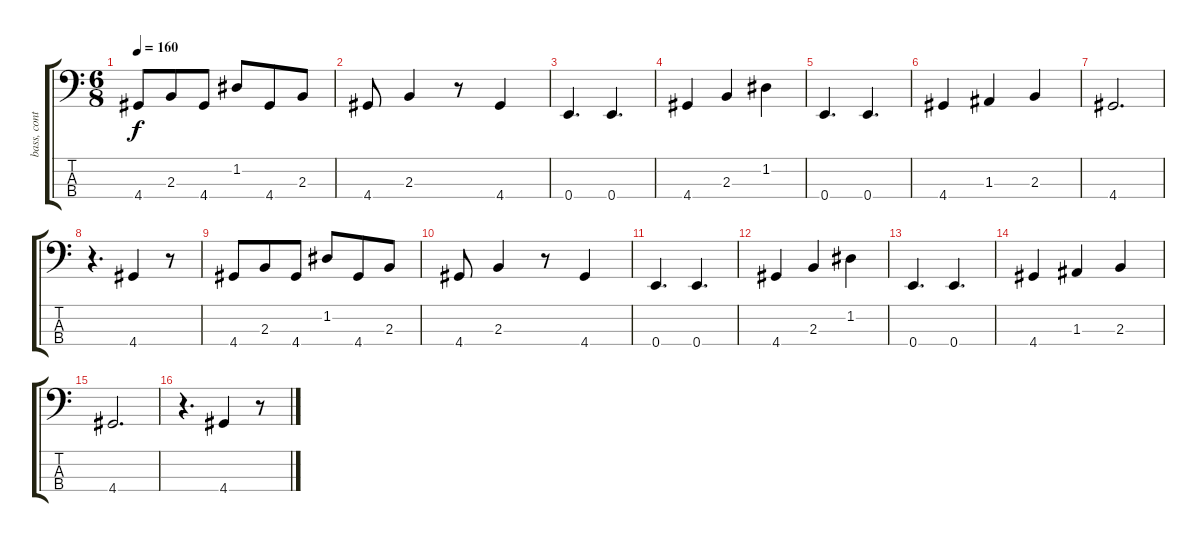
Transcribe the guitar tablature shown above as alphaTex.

\track ("bass, contrabass" "bass, cont") {instrument electricbassfinger}
\staff {score tabs}
\tuning (G2 D2 A1 E1) {hide}
\ts (6 8)
\tempo 160
\clef f4
\ks c
4.4.8{dy f} 2.3.8 4.4.8 1.2.8 4.4.8 2.3.8 |
4.4.8 2.3.4 r.8 4.4.4 |
0.4.4{d} 0.4.4{d} |
4.4.4 2.3.4 1.2.4 |
0.4.4{d} 0.4.4{d} |
4.4.4 1.3.4 2.3.4 |
4.4.2{d} |
r.4{d} 4.4.4 r.8 |
4.4.8 2.3.8 4.4.8 1.2.8 4.4.8 2.3.8 |
4.4.8 2.3.4 r.8 4.4.4 |
0.4.4{d} 0.4.4{d} |
4.4.4 2.3.4 1.2.4 |
0.4.4{d} 0.4.4{d} |
4.4.4 1.3.4 2.3.4 |
4.4.2{d} |
r.4{d} 4.4.4 r.8
